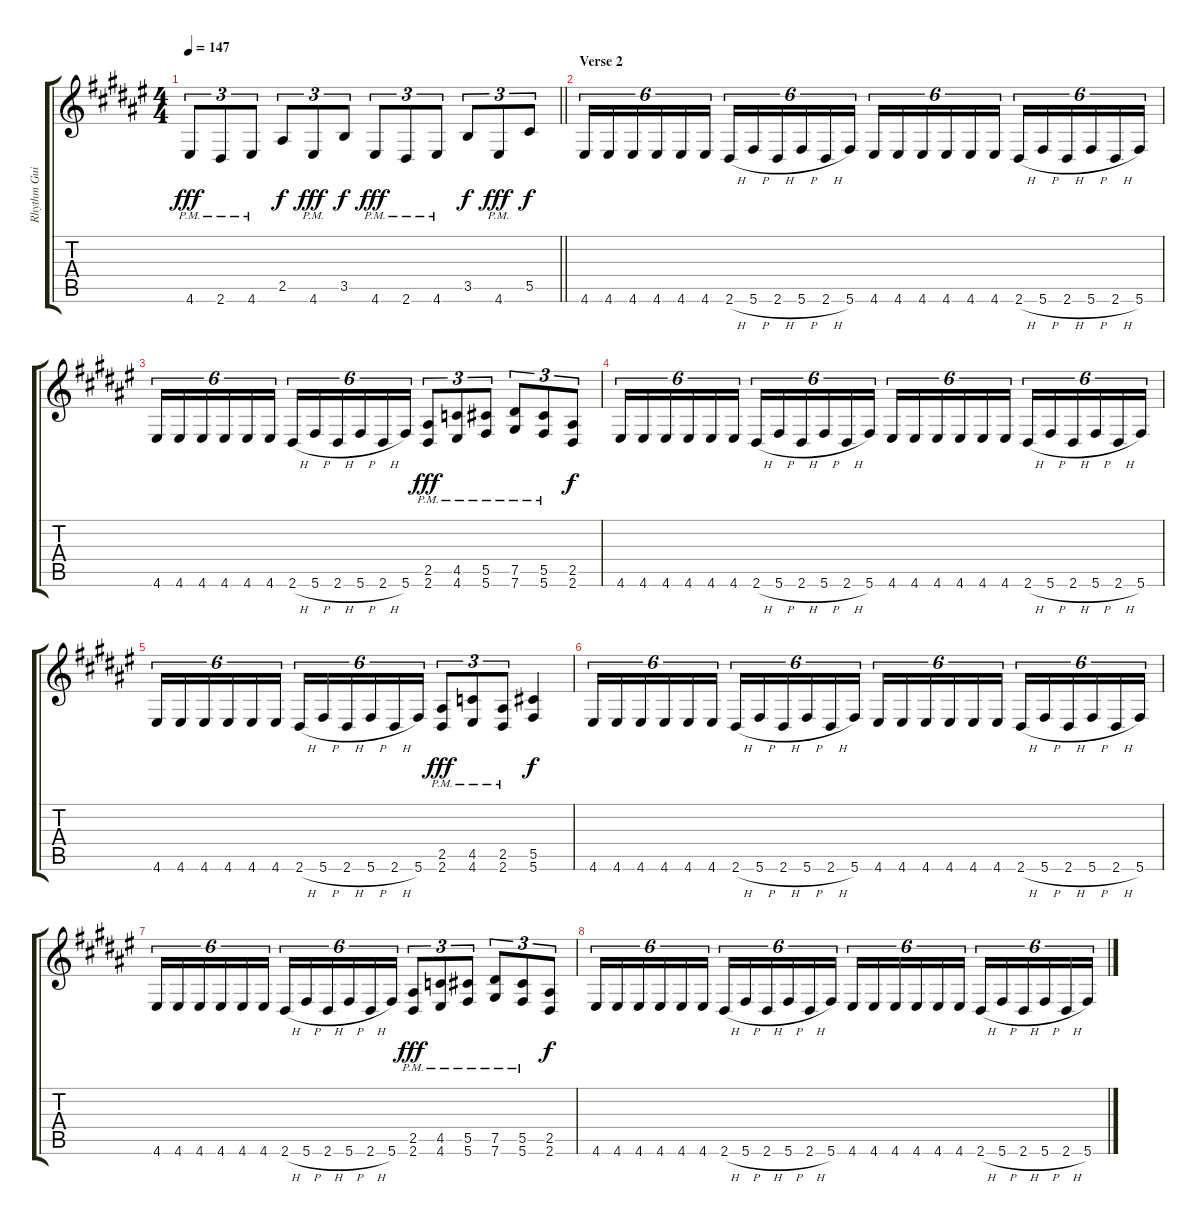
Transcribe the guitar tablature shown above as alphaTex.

\track ("Rhythm Guitar" "Rhythm Gui") {instrument distortionguitar}
\staff {score tabs}
\tuning (Eb4 Bb3 Gb3 Db3 Ab2 Db2) {hide}
\ts (4 4)
\tempo 147
\clef g2
\barLineRight lightlight
\ks d#minor
4.6{pm}.8{tu (3 2) dy fff} 2.6{pm}.8{tu (3 2)} 4.6{pm}.8{tu (3 2)} 2.5.8{tu (3 2) dy f} 4.6{pm}.8{tu (3 2) dy fff} 3.5.8{tu (3 2) dy f} 4.6{pm}.8{tu (3 2) dy fff} 2.6{pm}.8{tu (3 2)} 4.6{pm}.8{tu (3 2)} 3.5.8{tu (3 2) dy f} 4.6{pm}.8{tu (3 2) dy fff} 5.5.8{tu (3 2) dy f} |
\section ("" "Verse 2")
4.6.16{tu (6 4)} 4.6.16{tu (6 4)} 4.6.16{tu (6 4)} 4.6.16{tu (6 4)} 4.6.16{tu (6 4)} 4.6.16{tu (6 4)} 2.6{h}.16{tu (6 4)} 5.6{h}.16{tu (6 4)} 2.6{h}.16{tu (6 4)} 5.6{h}.16{tu (6 4)} 2.6{h}.16{tu (6 4)} 5.6.16{tu (6 4)} 4.6.16{tu (6 4)} 4.6.16{tu (6 4)} 4.6.16{tu (6 4)} 4.6.16{tu (6 4)} 4.6.16{tu (6 4)} 4.6.16{tu (6 4)} 2.6{h}.16{tu (6 4)} 5.6{h}.16{tu (6 4)} 2.6{h}.16{tu (6 4)} 5.6{h}.16{tu (6 4)} 2.6{h}.16{tu (6 4)} 5.6.16{tu (6 4)} |
4.6.16{tu (6 4)} 4.6.16{tu (6 4)} 4.6.16{tu (6 4)} 4.6.16{tu (6 4)} 4.6.16{tu (6 4)} 4.6.16{tu (6 4)} 2.6{h}.16{tu (6 4)} 5.6{h}.16{tu (6 4)} 2.6{h}.16{tu (6 4)} 5.6{h}.16{tu (6 4)} 2.6{h}.16{tu (6 4)} 5.6.16{tu (6 4)} (2.5{pm} 2.6{pm}).8{tu (3 2) dy fff} (4.5{pm} 4.6{pm}).8{tu (3 2)} (5.5{pm} 5.6{pm}).8{tu (3 2)} (7.5{pm} 7.6{pm}).8{tu (3 2)} (5.5{pm} 5.6{pm}).8{tu (3 2)} (2.5 2.6).8{tu (3 2) dy f} |
4.6.16{tu (6 4)} 4.6.16{tu (6 4)} 4.6.16{tu (6 4)} 4.6.16{tu (6 4)} 4.6.16{tu (6 4)} 4.6.16{tu (6 4)} 2.6{h}.16{tu (6 4)} 5.6{h}.16{tu (6 4)} 2.6{h}.16{tu (6 4)} 5.6{h}.16{tu (6 4)} 2.6{h}.16{tu (6 4)} 5.6.16{tu (6 4)} 4.6.16{tu (6 4)} 4.6.16{tu (6 4)} 4.6.16{tu (6 4)} 4.6.16{tu (6 4)} 4.6.16{tu (6 4)} 4.6.16{tu (6 4)} 2.6{h}.16{tu (6 4)} 5.6{h}.16{tu (6 4)} 2.6{h}.16{tu (6 4)} 5.6{h}.16{tu (6 4)} 2.6{h}.16{tu (6 4)} 5.6.16{tu (6 4)} |
4.6.16{tu (6 4)} 4.6.16{tu (6 4)} 4.6.16{tu (6 4)} 4.6.16{tu (6 4)} 4.6.16{tu (6 4)} 4.6.16{tu (6 4)} 2.6{h}.16{tu (6 4)} 5.6{h}.16{tu (6 4)} 2.6{h}.16{tu (6 4)} 5.6{h}.16{tu (6 4)} 2.6{h}.16{tu (6 4)} 5.6.16{tu (6 4)} (2.5{pm} 2.6{pm}).8{tu (3 2) dy fff} (4.5{pm} 4.6{pm}).8{tu (3 2)} (2.5{pm} 2.6{pm}).8{tu (3 2)} (5.5 5.6).4{dy f} |
4.6.16{tu (6 4)} 4.6.16{tu (6 4)} 4.6.16{tu (6 4)} 4.6.16{tu (6 4)} 4.6.16{tu (6 4)} 4.6.16{tu (6 4)} 2.6{h}.16{tu (6 4)} 5.6{h}.16{tu (6 4)} 2.6{h}.16{tu (6 4)} 5.6{h}.16{tu (6 4)} 2.6{h}.16{tu (6 4)} 5.6.16{tu (6 4)} 4.6.16{tu (6 4)} 4.6.16{tu (6 4)} 4.6.16{tu (6 4)} 4.6.16{tu (6 4)} 4.6.16{tu (6 4)} 4.6.16{tu (6 4)} 2.6{h}.16{tu (6 4)} 5.6{h}.16{tu (6 4)} 2.6{h}.16{tu (6 4)} 5.6{h}.16{tu (6 4)} 2.6{h}.16{tu (6 4)} 5.6.16{tu (6 4)} |
4.6.16{tu (6 4)} 4.6.16{tu (6 4)} 4.6.16{tu (6 4)} 4.6.16{tu (6 4)} 4.6.16{tu (6 4)} 4.6.16{tu (6 4)} 2.6{h}.16{tu (6 4)} 5.6{h}.16{tu (6 4)} 2.6{h}.16{tu (6 4)} 5.6{h}.16{tu (6 4)} 2.6{h}.16{tu (6 4)} 5.6.16{tu (6 4)} (2.5{pm} 2.6{pm}).8{tu (3 2) dy fff} (4.5{pm} 4.6{pm}).8{tu (3 2)} (5.5{pm} 5.6{pm}).8{tu (3 2)} (7.5{pm} 7.6{pm}).8{tu (3 2)} (5.5{pm} 5.6{pm}).8{tu (3 2)} (2.5 2.6).8{tu (3 2) dy f} |
4.6.16{tu (6 4)} 4.6.16{tu (6 4)} 4.6.16{tu (6 4)} 4.6.16{tu (6 4)} 4.6.16{tu (6 4)} 4.6.16{tu (6 4)} 2.6{h}.16{tu (6 4)} 5.6{h}.16{tu (6 4)} 2.6{h}.16{tu (6 4)} 5.6{h}.16{tu (6 4)} 2.6{h}.16{tu (6 4)} 5.6.16{tu (6 4)} 4.6.16{tu (6 4)} 4.6.16{tu (6 4)} 4.6.16{tu (6 4)} 4.6.16{tu (6 4)} 4.6.16{tu (6 4)} 4.6.16{tu (6 4)} 2.6{h}.16{tu (6 4)} 5.6{h}.16{tu (6 4)} 2.6{h}.16{tu (6 4)} 5.6{h}.16{tu (6 4)} 2.6{h}.16{tu (6 4)} 5.6.16{tu (6 4)}
